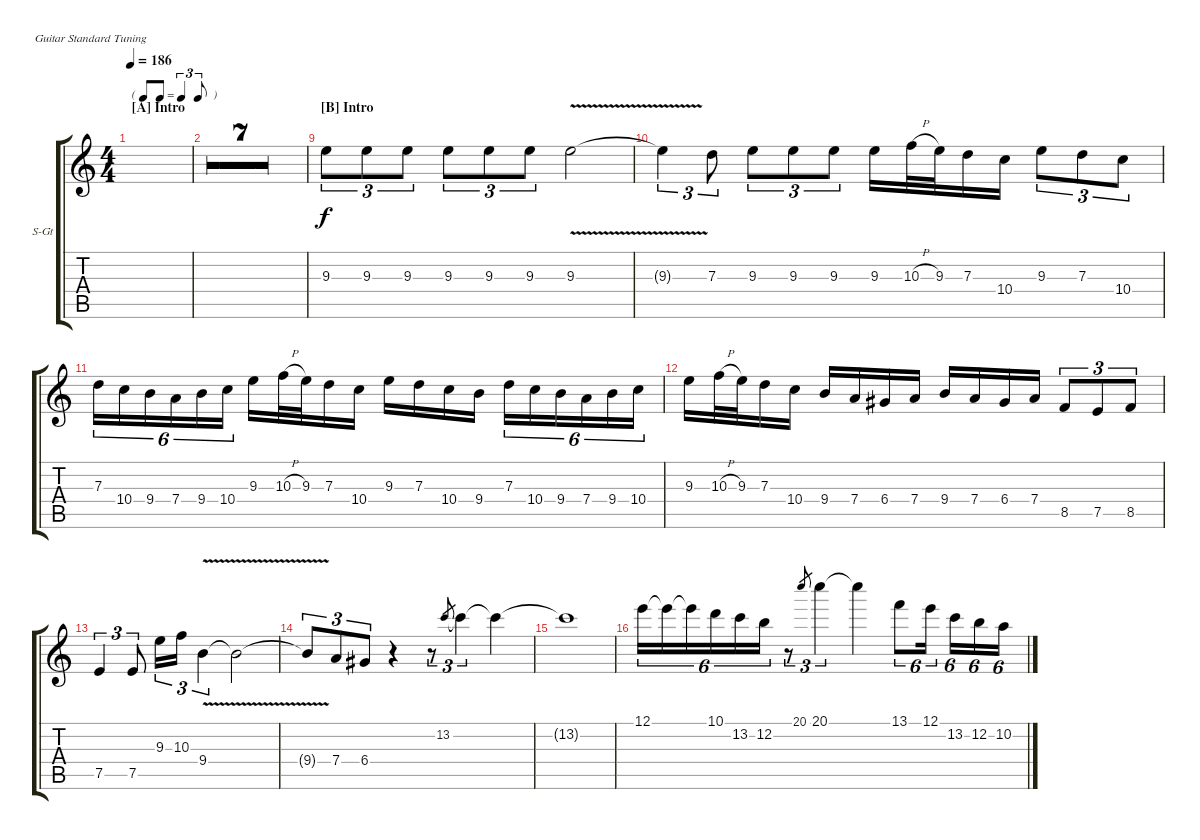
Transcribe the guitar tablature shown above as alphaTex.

\defaultSystemsLayout 4
\bracketExtendMode groupsimilarinstruments
\firstSystemTrackNameOrientation horizontal
\otherSystemsTrackNameOrientation horizontal
\track ("Yngwie J. Malsmteen" "S-Gt") {multiBarRest instrument acousticguitarsteel}
\staff {score tabs}
\tuning (E4 B3 G3 D3 A2 E2)
\ts (4 4)
\tf triplet8th
\section ("A" "Intro")
\tempo 186
\clef g2
\ks c
|
|
|
|
|
|
|
|
\section ("B" "Intro")
9.3.8{tu (3 2)} 9.3.8{tu (3 2)} 9.3.8{tu (3 2)} 9.3.8{tu (3 2)} 9.3.8{tu (3 2)} 9.3.8{tu (3 2)} 9.3{v}.2 |
9.3{v t}.4{tu (3 2)} 7.3.8{tu (3 2)} 9.3.8{tu (3 2)} 9.3.8{tu (3 2)} 9.3.8{tu (3 2)} 9.3.16 10.3{h}.32 9.3.32 7.3.16 10.4.16 9.3.8{tu (3 2)} 7.3.8{tu (3 2)} 10.4.8{tu (3 2)} |
7.3.16{tu (6 4)} 10.4.16{tu (6 4)} 9.4.16{tu (6 4)} 7.4.16{tu (6 4)} 9.4.16{tu (6 4)} 10.4.16{tu (6 4)} 9.3.16{beam merge} 10.3{h}.32{beam merge} 9.3.32{beam merge} 7.3.16{beam merge} 10.4.16{beam split} 9.3.16{beam merge} 7.3.16{beam merge} 10.4.16{beam merge} 9.4.16 7.3.16{tu (6 4)} 10.4.16{tu (6 4)} 9.4.16{tu (6 4)} 7.4.16{tu (6 4)} 9.4.16{tu (6 4)} 10.4.16{tu (6 4)} |
9.3.16 10.3{h}.32 9.3.32 7.3.16 10.4.16 9.4.16 7.4.16 6.4.16 7.4.16 9.4.16 7.4.16 6.4.16 7.4.16 8.5.8{tu (3 2)} 7.5.8{tu (3 2)} 8.5.8{tu (3 2)} |
7.5.4{tu (3 2)} 7.5.8{tu (3 2)} 9.3.16{tu (3 2)} 10.3.16{tu (3 2)} 9.4{v}.4{tu (3 2)} 9.4{v t}.2 |
9.4{v t}.8{tu (3 2)} 7.4.8{tu (3 2)} 6.4.8{tu (3 2)} r.4 r.8{tu (3 2)} 13.2.8{gr} 13.2{t}.4{tu (3 2)} 13.2{t}.4 |
13.2{t}.1 |
12.1.16{tu (6 4)} 12.1{t}.16{tu (6 4)} 12.1{t}.16{tu (6 4)} 10.1.16{tu (6 4)} 13.2.16{tu (6 4)} 12.2.16{tu (6 4)} r.8{tu (3 2)} 20.1.8{gr} 20.1.4{tu (3 2)} 20.1{t}.4 13.1.8{tu (6 4)} 12.1.16{tu (6 4)} 13.2.16{tu (6 4)} 12.2.16{tu (6 4)} 10.2.16{tu (6 4)}
